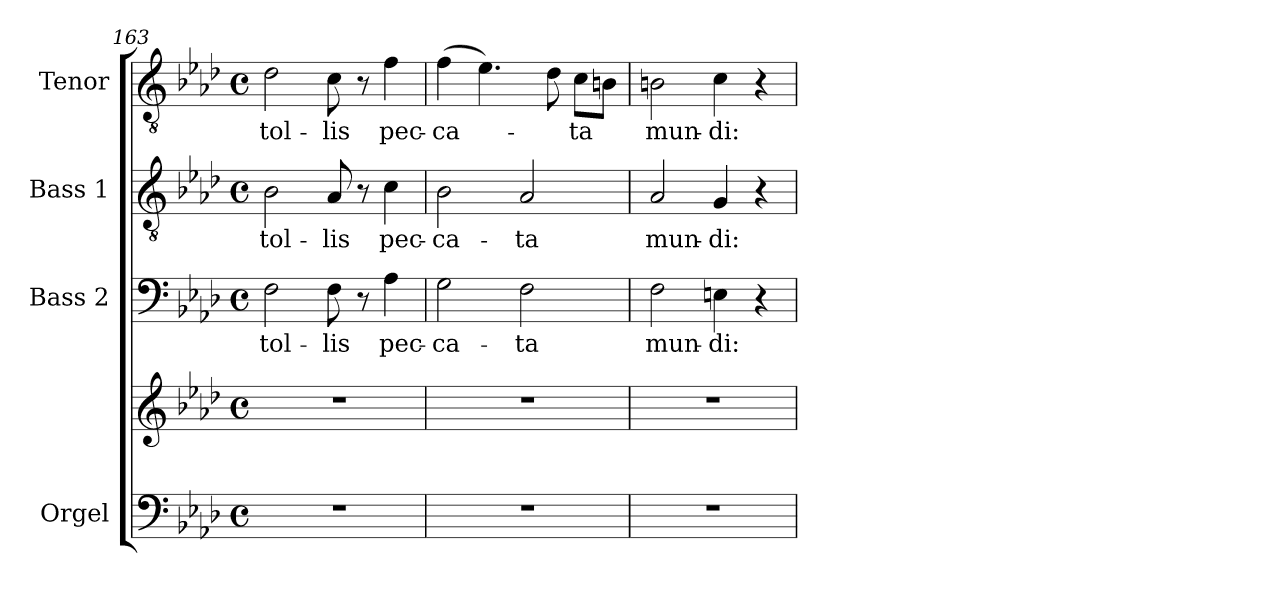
**kern	**kern	**kern	**text	**kern	**text	**kern	**text
*part4	*part4	*part3	*part3	*part2	*part2	*part1	*part1
*staff5	*staff4	*staff3	*staff3	*staff2	*staff2	*staff1	*staff1
*I"Orgel	*	*I"Bass 2	*	*I"Bass 1	*	*I"Tenor	*
*I'Org.	*	*I'B. 2	*	*I'B. 1	*	*I'T.	*
*clefF4	*clefG2	*clefF4	*	*clefGv2	*	*clefGv2	*
*k[b-e-a-d-]	*k[b-e-a-d-]	*k[b-e-a-d-]	*	*k[b-e-a-d-]	*	*k[b-e-a-d-]	*
*A-:	*A-:	*A-:	*	*A-:	*	*A-:	*
*M4/4	*M4/4	*M4/4	*	*M4/4	*	*M4/4	*
*met(c)	*met(c)	*met(c)	*	*met(c)	*	*met(c)	*
=163	=163	=163	=163	=163	=163	=163	=163
!	!	!	!LO:LY:b	!	!LO:LY:b	!	!LO:LY:b
1r	1r	2F\	tol-	2B-\	tol-	2d-\	tol-
!	!	!	!LO:LY:b	!	!LO:LY:b	!	!LO:LY:b
.	.	8F\	-lis	8A-/	-lis	8c\	-lis
.	.	8r	.	8r	.	8r	.
!	!	!	!LO:LY:b	!	!LO:LY:b	!	!LO:LY:b
.	.	4A-\	pec-	4c\	pec-	4f\	pec-
!!LO:PB:g=z
=164	=164	=164	=164	=164	=164	=164	=164
!	!	!	!LO:LY:b	!	!LO:LY:b	!	!LO:LY:b
1r	1r	2G\	-ca-	2B-\	-ca-	(>4f\	-ca-
.	.	.	.	.	.	4.e-\)	.
!	!	!	!LO:LY:b	!	!LO:LY:b	!	!
.	.	2F\	-ta	2A-/	-ta	.	.
.	.	.	.	.	.	8d-\	.
!	!	!	!	!	!	!	!LO:LY:b
.	.	.	.	.	.	8c\L	-ta
.	.	.	.	.	.	8Bn\J	.
=165	=165	=165	=165	=165	=165	=165	=165
!	!	!	!LO:LY:b	!	!LO:LY:b	!	!LO:LY:b
1r	1r	2F\	mun-	2A-/	mun-	2Bn\	mun-
!	!	!	!LO:LY:b	!	!LO:LY:b	!	!LO:LY:b
.	.	4En\	-di:	4G/	-di:	4c\	-di:
.	.	4r	.	4r	.	4r	.
=	=	=	=	=	=	=	=
*-	*-	*-	*-	*-	*-	*-	*-
